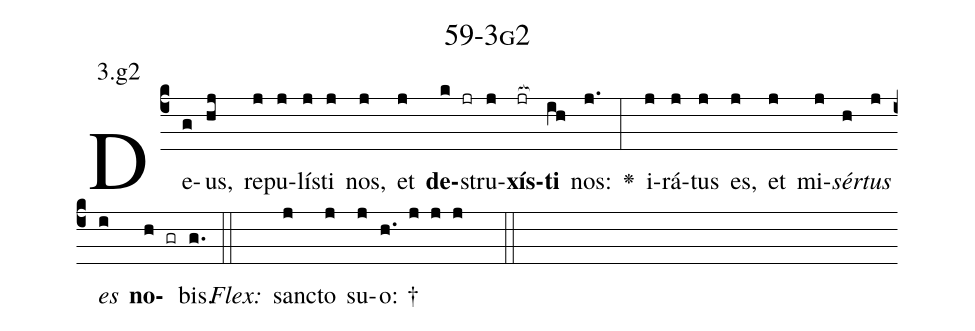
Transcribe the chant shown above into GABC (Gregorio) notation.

name: 59-3g2;
annotation: 3.g2;
%%
(c4)De(g)us,(hj) re(j)pu(j)lís(j)ti(j) nos,(j) et(j) <b>de</b>(k jr)stru(j)<b>xís</b>(jr[ocb:1{])<b>ti</b>(ih[ocb:0}]) nos:(j.) <v>\greheightstar</v>(:) i(j)rá(j)tus(j) es,(j) et(j) mi(j)<i>sér</i>(h)<i>tus</i>(j) <i>es</i>(i) <b>no</b>(h gr)bis.(g.) (::)
<i>Flex:</i>()  sanc(j)to(j) su(j)o: †(h. j j j  ::)

%E(j) u(h) o(j) u(i) a(h) e.(g.) (::)
